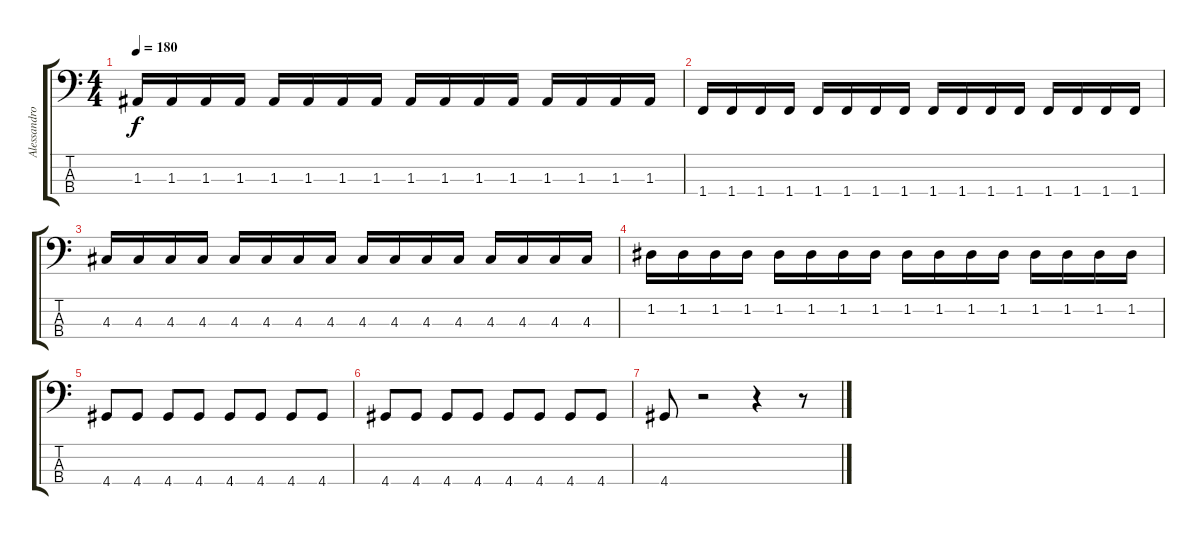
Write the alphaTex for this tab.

\track ("Alessandro Lotta " "Alessandro") {instrument electricbassfinger}
\staff {score tabs}
\tuning (G2 D2 A1 E1) {hide}
\ts (4 4)
\tempo 180
\clef f4
\ks c
1.3.16{dy f} 1.3.16 1.3.16 1.3.16 1.3.16 1.3.16 1.3.16 1.3.16 1.3.16 1.3.16 1.3.16 1.3.16 1.3.16 1.3.16 1.3.16 1.3.16 |
1.4.16 1.4.16 1.4.16 1.4.16 1.4.16 1.4.16 1.4.16 1.4.16 1.4.16 1.4.16 1.4.16 1.4.16 1.4.16 1.4.16 1.4.16 1.4.16 |
4.3.16 4.3.16 4.3.16 4.3.16 4.3.16 4.3.16 4.3.16 4.3.16 4.3.16 4.3.16 4.3.16 4.3.16 4.3.16 4.3.16 4.3.16 4.3.16 |
1.2.16 1.2.16 1.2.16 1.2.16 1.2.16 1.2.16 1.2.16 1.2.16 1.2.16 1.2.16 1.2.16 1.2.16 1.2.16 1.2.16 1.2.16 1.2.16 |
4.4.8 4.4.8 4.4.8 4.4.8 4.4.8 4.4.8 4.4.8 4.4.8 |
4.4.8 4.4.8 4.4.8 4.4.8 4.4.8 4.4.8 4.4.8 4.4.8 |
4.4.8 r.2 r.4 r.8
